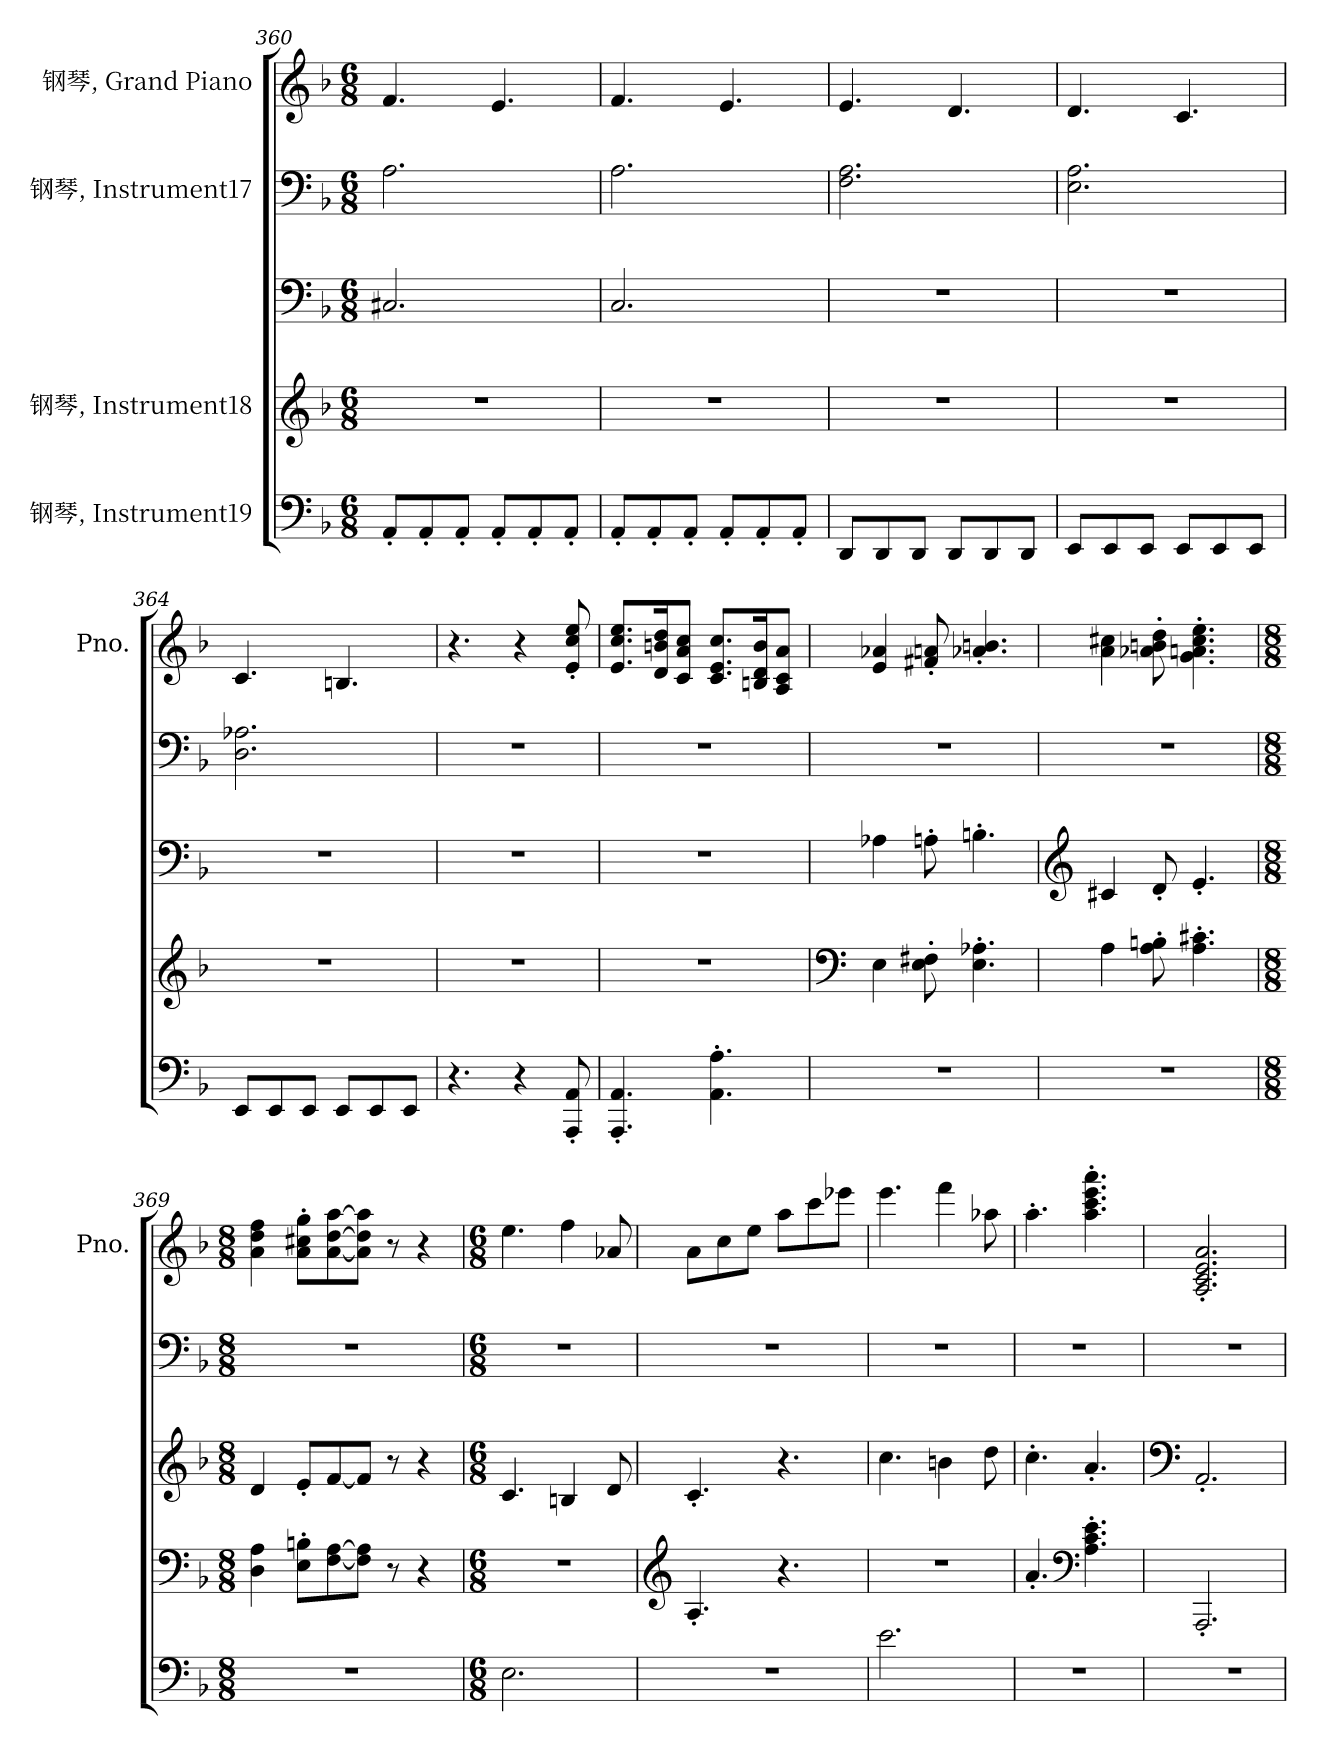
**kern	**kern	**kern	**kern	**kern
*part4	*part3	*part3	*part2	*part1
*staff5	*staff4	*staff3	*staff2	*staff1
*I"钢琴, Instrument19	*I"钢琴, Instrument18	*	*I"钢琴, Instrument17	*I"钢琴, Grand Piano
*	*	*	*	*I'Pno.
*clefF4	*clefG2	*clefF4	*clefF4	*clefG2
*k[b-]	*k[b-]	*k[b-]	*k[b-]	*k[b-]
*M6/8	*M6/8	*M6/8	*M6/8	*M6/8
*MM101	*MM101	*MM101	*MM101	*MM101
=360	=360	=360	=360	=360
8AA'/L	2.r	2.C#X/	2.A\	4.f/
8AA'/	.	.	.	.
8AA'/J	.	.	.	.
8AA'/L	.	.	.	4.e/
8AA'/	.	.	.	.
8AA'/J	.	.	.	.
!!LO:PB:g=z
=361	=361	=361	=361	=361
8AA'/L	2.r	2.C/	2.A\	4.f/
8AA'/	.	.	.	.
8AA'/J	.	.	.	.
8AA'/L	.	.	.	4.e/
8AA'/	.	.	.	.
8AA'/J	.	.	.	.
=362	=362	=362	=362	=362
8DD/L	2.r	2.r	2.F\ 2.A\	4.e/
8DD/	.	.	.	.
8DD/J	.	.	.	.
8DD/L	.	.	.	4.d/
8DD/	.	.	.	.
8DD/J	.	.	.	.
=363	=363	=363	=363	=363
8EE/L	2.r	2.r	2.E\ 2.A\	4.d/
8EE/	.	.	.	.
8EE/J	.	.	.	.
8EE/L	.	.	.	4.c/
8EE/	.	.	.	.
8EE/J	.	.	.	.
=364	=364	=364	=364	=364
8EE/L	2.r	2.r	2.D\ 2.A-X\	4.c/
8EE/	.	.	.	.
8EE/J	.	.	.	.
8EE/L	.	.	.	4.Bn/
8EE/	.	.	.	.
8EE/J	.	.	.	.
=365	=365	=365	=365	=365
*	*	*	*	*MM120
4.r	2.r	2.r	2.r	4.r
4r	.	.	.	4r
8AAA/' 8AA/'	.	.	.	8e/' 8cc/' 8ee/'
!!LO:LB:g=z
=366	=366	=366	=366	=366
4.AAA/' 4.AA/'	2.r	2.r	2.r	8.e/ 8.cc/ 8.ee/L
.	.	.	.	16d/ 16bn/ 16dd/K
.	.	.	.	8c/ 8a/ 8cc/J
4.AA\' 4.A\'	.	.	.	8.c/ 8.e/ 8.cc/L
.	.	.	.	16Bn/ 16d/ 16b/K
.	.	.	.	8A/ 8c/ 8a/J
=367	=367	=367	=367	=367
*	*clefF4	*	*	*
2.r	4E\	4A-X\	2.r	4e/ 4a-X/
.	8E\' 8F#X\'	8An'\	.	8f#X/' 8an/'
.	4.E\' 4.A-X\'	4.Bn'\	.	4.a-X/' 4.bn/'
=368	=368	=368	=368	=368
*	*	*clefG2	*	*
2.r	4A\	4c#X/	2.r	4a\ 4cc#X\
.	8A\' 8Bn\'	8d'/	.	8a-X\' 8bn\' 8dd\'
.	4.A\' 4.c#X\'	4.e'/	.	4.g\' 4.an\' 4.cc#\' 4.ee\'
=369	=369	=369	=369	=369
*M8/8	*M8/8	*M8/8	*M8/8	*M8/8
*	*	*	*	*MM96
1r	4D\ 4A\	4d/	1r	4a\ 4dd\ 4ff\
.	8E\' 8Bn\'L	8e'/L	.	8a\' 8cc#X\' 8gg\'L
.	[8F\ [8A\	[8f/	.	[8a\ [8dd\ [8aa\
.	8F\] 8A\]J	8f/J]	.	8a\] 8dd\] 8aa\]J
.	8r	8r	.	8r
.	4r	4r	.	4r
!!LO:PB:g=z
=370	=370	=370	=370	=370
*M6/8	*M6/8	*M6/8	*M6/8	*M6/8
*	*	*	*	*MM120
2.E\	2.r	4.c/	2.r	4.ee\
.	.	4Bn/	.	4ff\
.	.	8d/	.	8a-X/
=371	=371	=371	=371	=371
*	*clefG2	*	*	*
2.r	4.A'/	4.c'/	2.r	8a\L
.	.	.	.	8cc\
.	.	.	.	8ee\J
.	4.r	4.r	.	8aa\L
.	.	.	.	8ccc\
.	.	.	.	8eee-X\J
=372	=372	=372	=372	=372
2.e\	2.r	4.cc\	2.r	4.eee\
.	.	4bn\	.	4fff\
.	.	8dd\	.	8aa-X\
=373	=373	=373	=373	=373
2.r	4.a'/	4.cc'\	2.r	4.aa'\
*	*clefF4	*	*	*
.	4.A\' 4.c\' 4.e\'	4.a'/	.	4.aa\' 4.ccc\' 4.eee\' 4.aaa\'
=374	=374	=374	=374	=374
*	*	*clefF4	*	*
2.r	2.AAA'/	2.AA'/	2.r	2.A/' 2.c/' 2.e/' 2.a/'
=	=	=	=	=
*-	*-	*-	*-	*-
